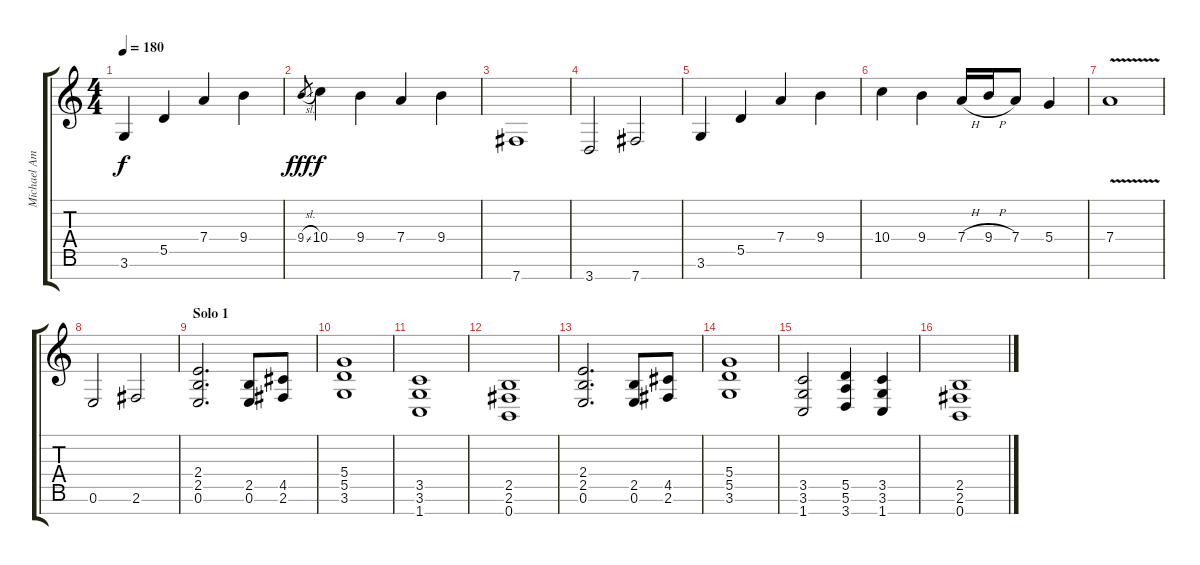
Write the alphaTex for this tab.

\track ("Michael Amott" "Michael Am") {instrument distortionguitar}
\staff {score tabs}
\tuning (E4 B3 G3 D3 A2 E2 B1) {hide}
\ts (4 4)
\tempo 180
\clef g2
\ks c
3.6.4{dy f} 5.5.4 7.4.4 9.4.4 |
9.4{sl}.8{gr dy fff} 10.4.4{dy f} 9.4.4 7.4.4 9.4.4 |
7.7.1 |
3.7.2 7.7.2 |
3.6.4 5.5.4 7.4.4 9.4.4 |
10.4.4 9.4.4 7.4{h}.16 9.4{h}.16 7.4.8 5.4.4 |
7.4{v}.1 |
0.6.2 2.6.2 |
\section ("" "Solo 1")
(2.4 2.5 0.6).2{d} (2.5 0.6).8 (4.5 2.6).8 |
(5.4 5.5 3.6).1 |
(3.5 3.6 1.7).1 |
(2.5 2.6 0.7).1 |
(2.4 2.5 0.6).2{d} (2.5 0.6).8 (4.5 2.6).8 |
(5.4 5.5 3.6).1 |
(3.5 3.6 1.7).2 (5.5 5.6 3.7).4 (3.5 3.6 1.7).4 |
(2.5 2.6 0.7).1
